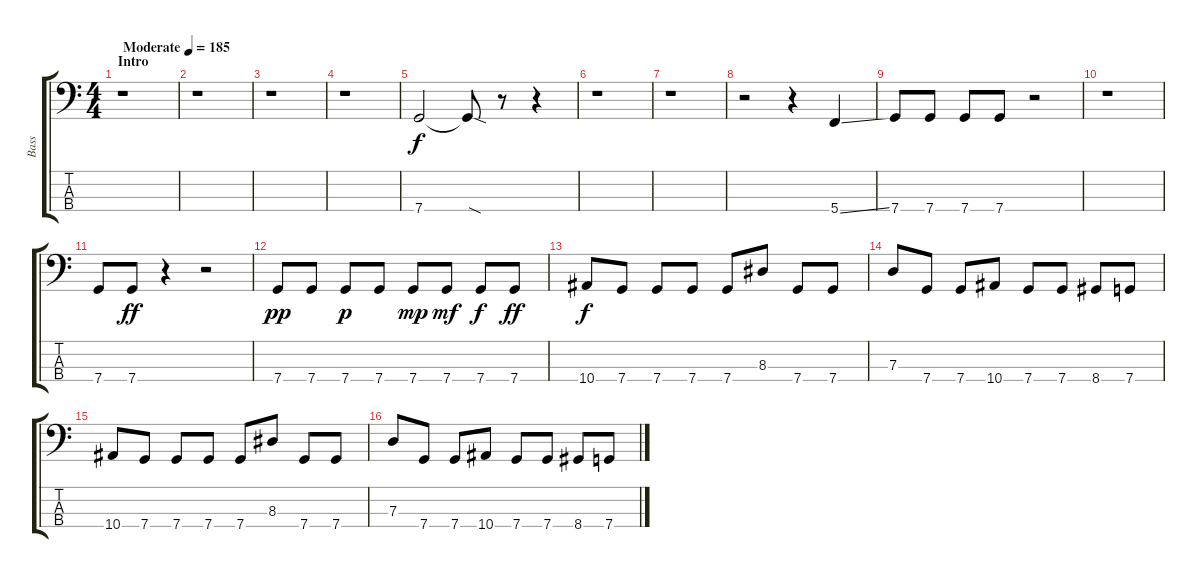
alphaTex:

\track ("Bass" "Bass") {instrument electricbasspick}
\staff {score tabs}
\tuning (F2 C2 G1 C1) {hide}
\ts (4 4)
\section ("" "Intro")
\tempo (185 "Moderate")
\clef f4
\ks c
r.1{dy f instrument electricbasspick} |
r.1 |
r.1 |
r.1 |
7.4.2 7.4{sod t}.8 r.8 r.4 |
r.1 |
r.1 |
r.2 r.4 5.4{ss}.4 |
7.4.8 7.4.8 7.4.8 7.4.8 r.2 |
r.1 |
7.4.8 7.4.8{dy ff} r.4 r.2 |
7.4.8{dy pp} 7.4.8 7.4.8{dy p} 7.4.8 7.4.8{dy mp} 7.4.8{dy mf} 7.4.8{dy f} 7.4.8{dy ff} |
10.4.8{dy f} 7.4.8 7.4.8 7.4.8 7.4.8 8.3.8 7.4.8 7.4.8 |
7.3.8 7.4.8 7.4.8 10.4.8 7.4.8 7.4.8 8.4.8 7.4.8 |
10.4.8 7.4.8 7.4.8 7.4.8 7.4.8 8.3.8 7.4.8 7.4.8 |
7.3.8 7.4.8 7.4.8 10.4.8 7.4.8 7.4.8 8.4.8 7.4.8
